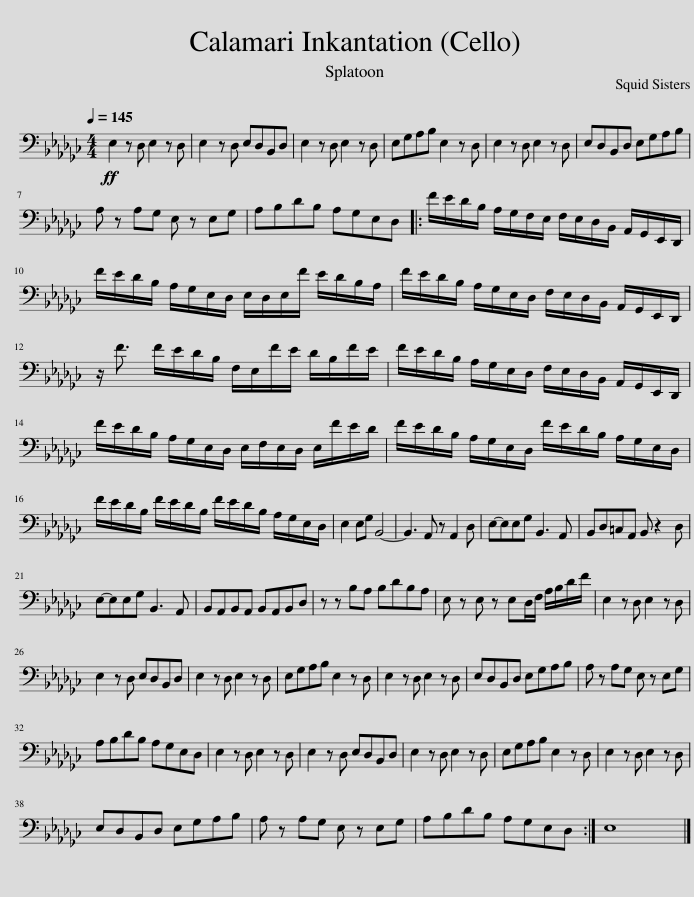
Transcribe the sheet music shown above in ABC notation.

X:1
L:1/8
Q:1/4=145
M:4/4
I:linebreak $
K:Gb
V:1 bass
V:1
!ff! E,2 z D, E,2 z D, | E,2 z D, E,D,B,,D, | E,2 z D, E,2 z D, | E,G,A,B, E,2 z D, | E,2 z D, E,2 z D, | %5
 E,D,B,,D, E,G,A,B, |$ A, z A,G, E, z E,G, | A,B,DB, A,G,E,D, |: F/E/D/B,/ A,/G,/F,/E,/ F,/E,/D,/B,,/ A,,/G,,/E,,/D,,/ |$ F/E/D/B,/ A,/G,/E,/D,/ E,/D,/E,/F/ E/D/B,/A,/ | %10
 F/E/D/B,/ A,/G,/E,/D,/ F,/E,/D,/B,,/ A,,/G,,/E,,/D,,/ |$ z/ F3/2 F/E/D/B,/ F,/E,/F/E/ D/B,/F/E/ | F/E/D/B,/ A,/G,/E,/D,/ F,/E,/D,/B,,/ A,,/G,,/E,,/D,,/ |$ F/E/D/B,/ A,/G,/E,/D,/ E,/F,/E,/D,/ E,/F/E/D/ | F/E/D/B,/ A,/G,/E,/D,/ F/E/D/B,/ A,/G,/E,/D,/ |$ %15
 F/E/D/B,/ F/E/D/B,/ F/E/D/B,/ A,/G,/E,/D,/ | E,2 E,G, B,,4- | B,,3 A,, z A,,2 D, | E,-E,E,G, B,,3 A,, | B,,D,=C,A,, B,, z2 D, |$ %20
 E,-E,E,G, B,,3 A,, | B,,A,,B,,A,, B,,A,,B,,D, | z z B,A, B,DB,A, | E, z E, z E,D,/F,/ A,/B,/D/F/ | E,2 z D, E,2 z D, |$ %25
 E,2 z D, E,D,B,,D, | E,2 z D, E,2 z D, | E,G,A,B, E,2 z D, | E,2 z D, E,2 z D, | E,D,B,,D, E,G,A,B, | %30
 A, z A,G, E, z E,G, |$ A,B,DB, A,G,E,D, | E,2 z D, E,2 z D, | E,2 z D, E,D,B,,D, | E,2 z D, E,2 z D, | %35
 E,G,A,B, E,2 z D, | E,2 z D, E,2 z D, |$ E,D,B,,D, E,G,A,B, | A, z A,G, E, z E,G, | A,B,DB, A,G,E,D, :| %40
 E,8 |] %41
